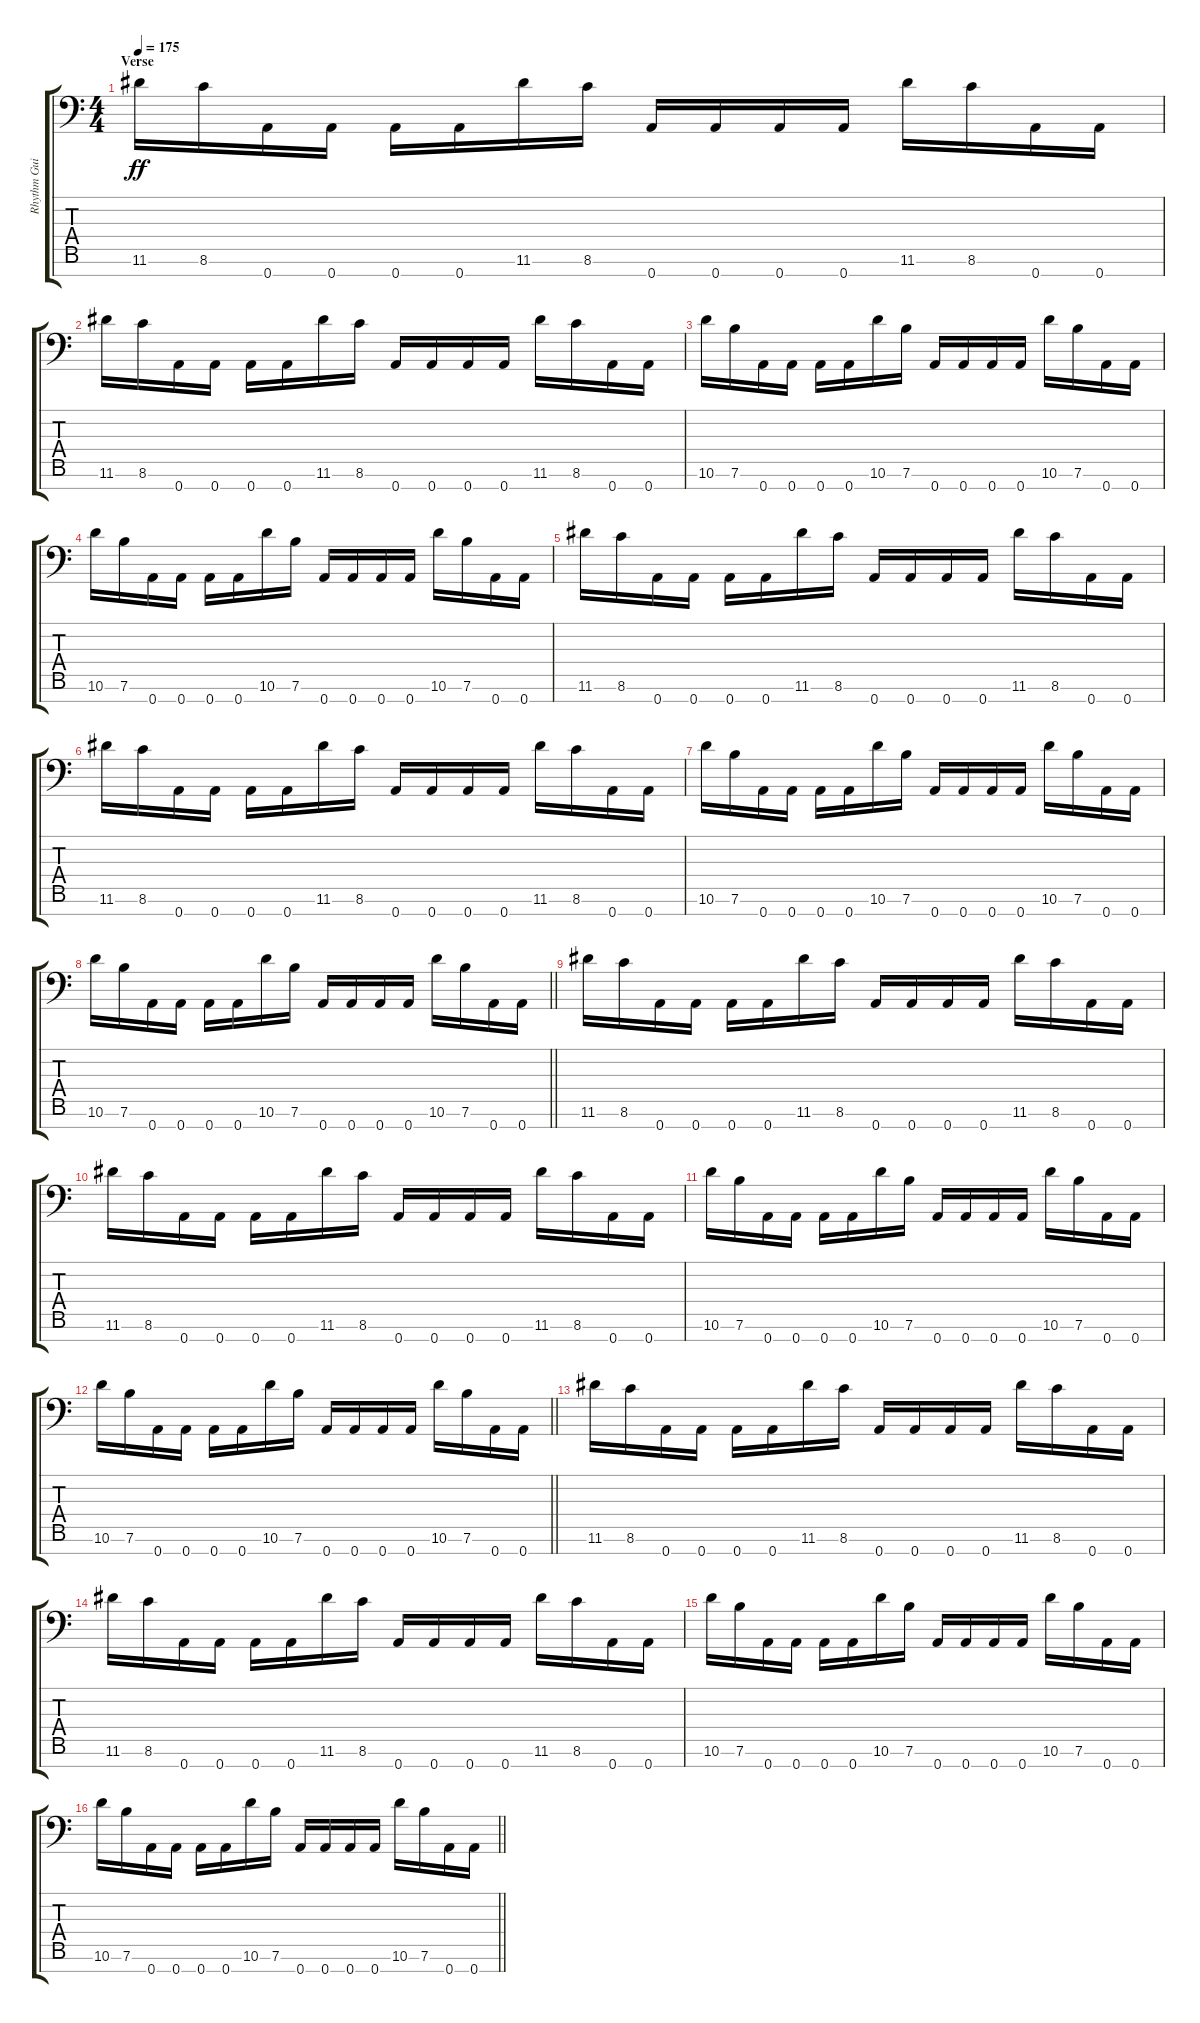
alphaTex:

\track ("Rhythm Guitar 1" "Rhythm Gui") {instrument distortionguitar}
\staff {score tabs}
\tuning (E4 B3 G3 D3 A2 E2 A1) {hide}
\ts (4 4)
\section ("" "Verse")
\tempo 175
\clef f4
\ks c
11.6.16{dy ff} 8.6.16 0.7.16 0.7.16 0.7.16 0.7.16 11.6.16 8.6.16 0.7.16 0.7.16 0.7.16 0.7.16 11.6.16 8.6.16 0.7.16 0.7.16 |
11.6.16 8.6.16 0.7.16 0.7.16 0.7.16 0.7.16 11.6.16 8.6.16 0.7.16 0.7.16 0.7.16 0.7.16 11.6.16 8.6.16 0.7.16 0.7.16 |
10.6.16 7.6.16 0.7.16 0.7.16 0.7.16 0.7.16 10.6.16 7.6.16 0.7.16 0.7.16 0.7.16 0.7.16 10.6.16 7.6.16 0.7.16 0.7.16 |
10.6.16 7.6.16 0.7.16 0.7.16 0.7.16 0.7.16 10.6.16 7.6.16 0.7.16 0.7.16 0.7.16 0.7.16 10.6.16 7.6.16 0.7.16 0.7.16 |
11.6.16 8.6.16 0.7.16 0.7.16 0.7.16 0.7.16 11.6.16 8.6.16 0.7.16 0.7.16 0.7.16 0.7.16 11.6.16 8.6.16 0.7.16 0.7.16 |
11.6.16 8.6.16 0.7.16 0.7.16 0.7.16 0.7.16 11.6.16 8.6.16 0.7.16 0.7.16 0.7.16 0.7.16 11.6.16 8.6.16 0.7.16 0.7.16 |
10.6.16 7.6.16 0.7.16 0.7.16 0.7.16 0.7.16 10.6.16 7.6.16 0.7.16 0.7.16 0.7.16 0.7.16 10.6.16 7.6.16 0.7.16 0.7.16 |
\barLineRight lightlight
10.6.16 7.6.16 0.7.16 0.7.16 0.7.16 0.7.16 10.6.16 7.6.16 0.7.16 0.7.16 0.7.16 0.7.16 10.6.16 7.6.16 0.7.16 0.7.16 |
11.6.16 8.6.16 0.7.16 0.7.16 0.7.16 0.7.16 11.6.16 8.6.16 0.7.16 0.7.16 0.7.16 0.7.16 11.6.16 8.6.16 0.7.16 0.7.16 |
11.6.16 8.6.16 0.7.16 0.7.16 0.7.16 0.7.16 11.6.16 8.6.16 0.7.16 0.7.16 0.7.16 0.7.16 11.6.16 8.6.16 0.7.16 0.7.16 |
10.6.16 7.6.16 0.7.16 0.7.16 0.7.16 0.7.16 10.6.16 7.6.16 0.7.16 0.7.16 0.7.16 0.7.16 10.6.16 7.6.16 0.7.16 0.7.16 |
\barLineRight lightlight
10.6.16 7.6.16 0.7.16 0.7.16 0.7.16 0.7.16 10.6.16 7.6.16 0.7.16 0.7.16 0.7.16 0.7.16 10.6.16 7.6.16 0.7.16 0.7.16 |
11.6.16 8.6.16 0.7.16 0.7.16 0.7.16 0.7.16 11.6.16 8.6.16 0.7.16 0.7.16 0.7.16 0.7.16 11.6.16 8.6.16 0.7.16 0.7.16 |
11.6.16 8.6.16 0.7.16 0.7.16 0.7.16 0.7.16 11.6.16 8.6.16 0.7.16 0.7.16 0.7.16 0.7.16 11.6.16 8.6.16 0.7.16 0.7.16 |
10.6.16 7.6.16 0.7.16 0.7.16 0.7.16 0.7.16 10.6.16 7.6.16 0.7.16 0.7.16 0.7.16 0.7.16 10.6.16 7.6.16 0.7.16 0.7.16 |
\barLineRight lightlight
10.6.16 7.6.16 0.7.16 0.7.16 0.7.16 0.7.16 10.6.16 7.6.16 0.7.16 0.7.16 0.7.16 0.7.16 10.6.16 7.6.16 0.7.16 0.7.16
